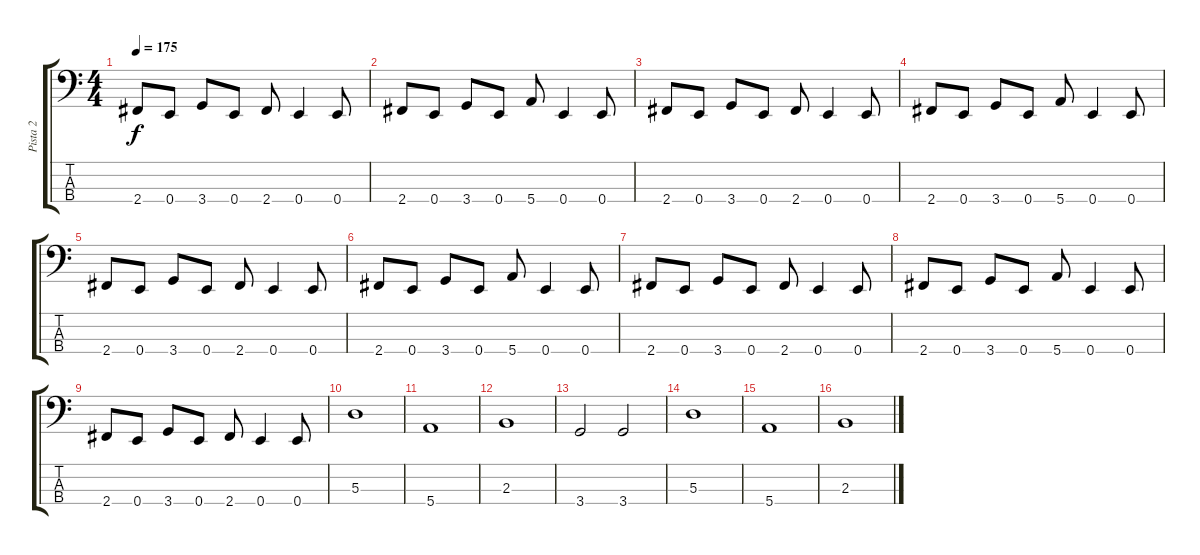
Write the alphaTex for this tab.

\track ("Pista 2" "Pista 2") {instrument electricbasspick}
\staff {score tabs}
\tuning (G2 D2 A1 E1) {hide}
\ts (4 4)
\tempo 175
\clef f4
\ks c
2.4.8{dy f} 0.4.8 3.4.8 0.4.8 2.4.8 0.4.4 0.4.8 |
2.4.8 0.4.8 3.4.8 0.4.8 5.4.8 0.4.4 0.4.8 |
2.4.8 0.4.8 3.4.8 0.4.8 2.4.8 0.4.4 0.4.8 |
2.4.8 0.4.8 3.4.8 0.4.8 5.4.8 0.4.4 0.4.8 |
2.4.8 0.4.8 3.4.8 0.4.8 2.4.8 0.4.4 0.4.8 |
2.4.8 0.4.8 3.4.8 0.4.8 5.4.8 0.4.4 0.4.8 |
2.4.8 0.4.8 3.4.8 0.4.8 2.4.8 0.4.4 0.4.8 |
2.4.8 0.4.8 3.4.8 0.4.8 5.4.8 0.4.4 0.4.8 |
2.4.8 0.4.8 3.4.8 0.4.8 2.4.8 0.4.4 0.4.8 |
5.3.1 |
5.4.1 |
2.3.1 |
3.4.2 3.4.2 |
5.3.1 |
5.4.1 |
2.3.1
